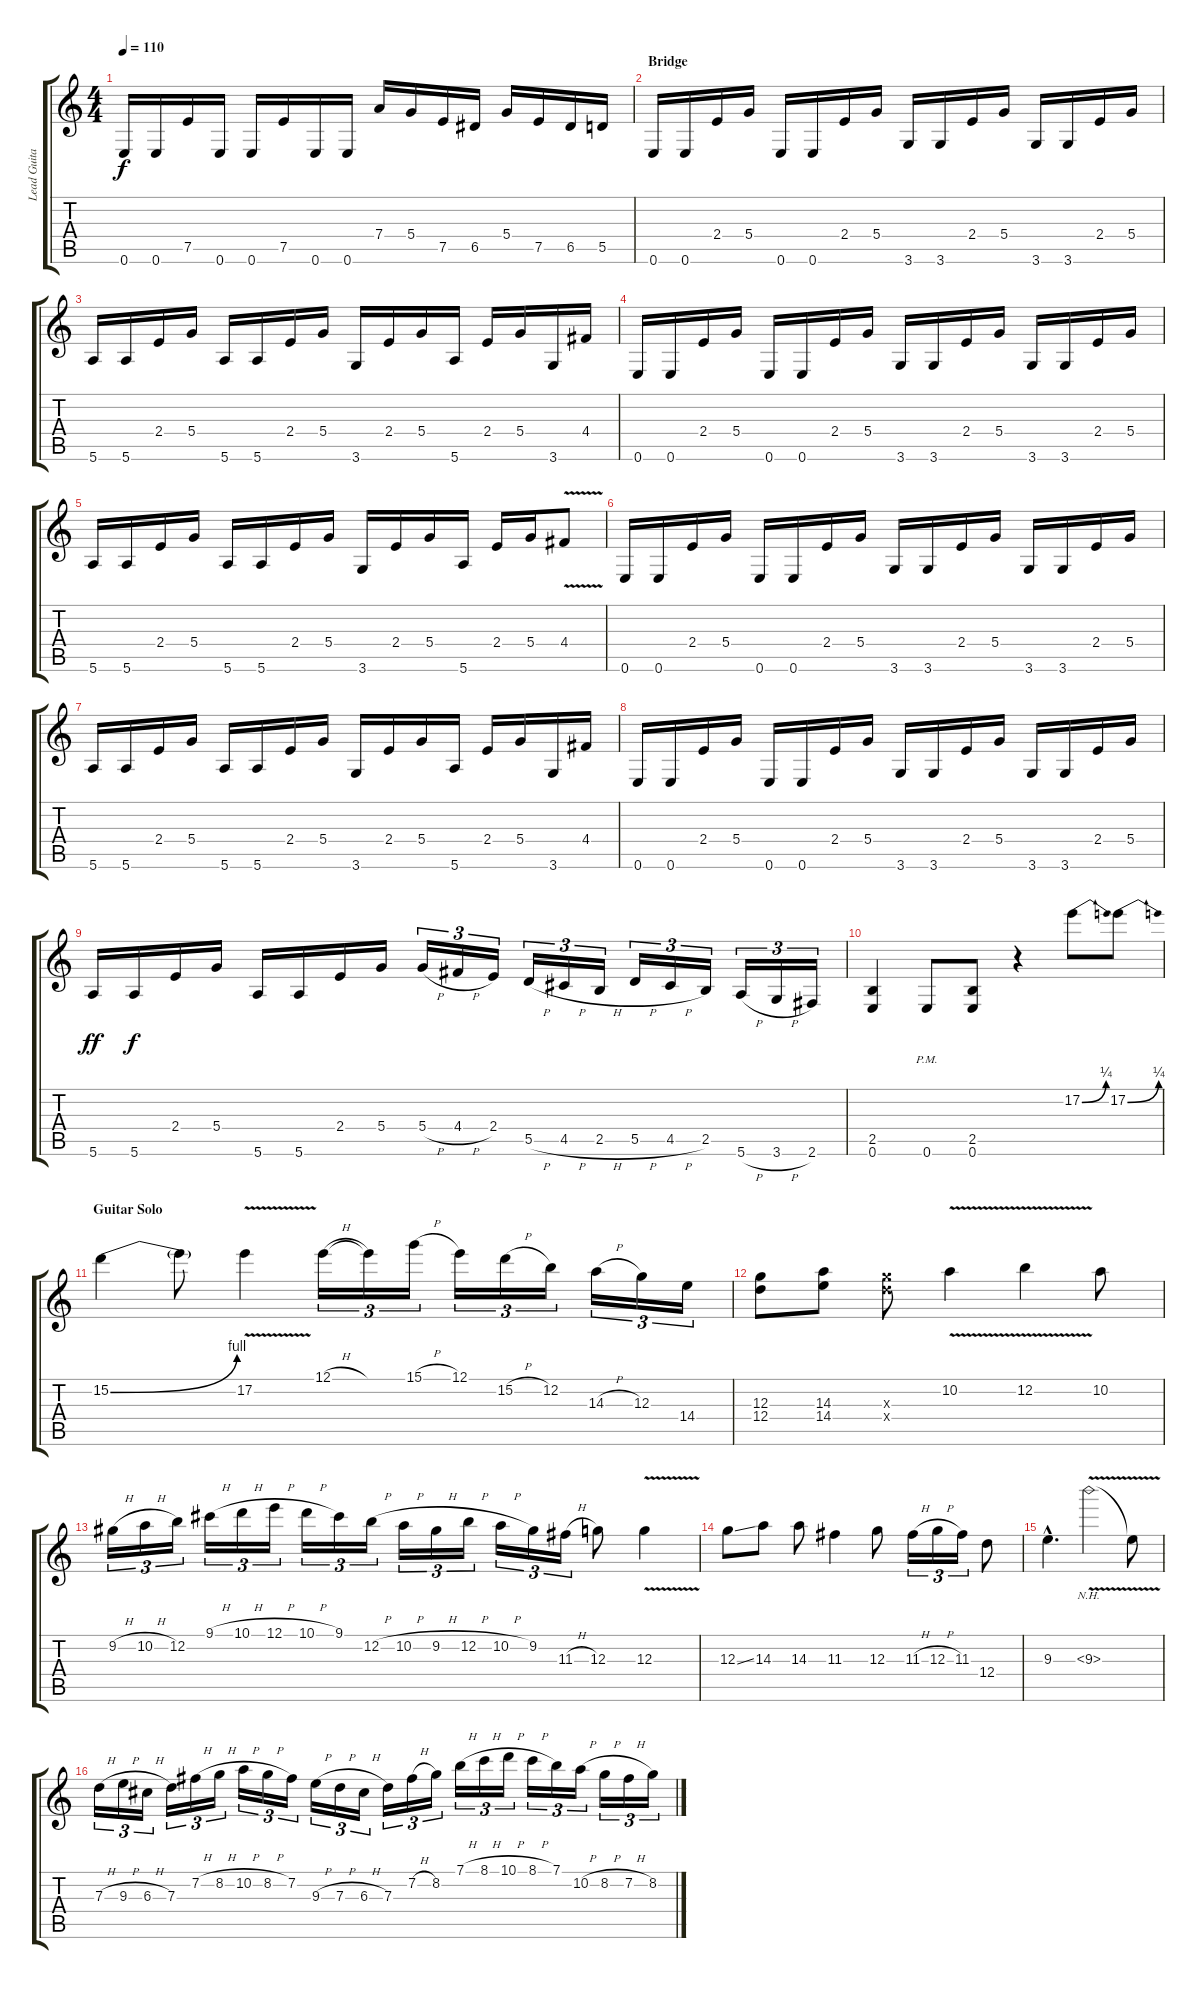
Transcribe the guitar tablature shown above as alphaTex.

\track ("Lead Guitar" "Lead Guita") {instrument distortionguitar}
\staff {score tabs}
\tuning (E4 B3 G3 D3 A2 E2) {hide}
\ts (4 4)
\tempo 110
\clef g2
\ks c
0.6.16{dy f} 0.6.16 7.5.16 0.6.16 0.6.16 7.5.16 0.6.16 0.6.16 7.4.16 5.4.16 7.5.16 6.5.16 5.4.16 7.5.16 6.5.16 5.5.16 |
\section ("" "Bridge ")
0.6.16 0.6.16 2.4.16 5.4.16 0.6.16 0.6.16 2.4.16 5.4.16 3.6.16 3.6.16 2.4.16 5.4.16 3.6.16 3.6.16 2.4.16 5.4.16 |
5.6.16 5.6.16 2.4.16 5.4.16 5.6.16 5.6.16 2.4.16 5.4.16 3.6.16 2.4.16 5.4.16 5.6.16 2.4.16 5.4.16 3.6.16 4.4.16 |
0.6.16 0.6.16 2.4.16 5.4.16 0.6.16 0.6.16 2.4.16 5.4.16 3.6.16 3.6.16 2.4.16 5.4.16 3.6.16 3.6.16 2.4.16 5.4.16 |
5.6.16 5.6.16 2.4.16 5.4.16 5.6.16 5.6.16 2.4.16 5.4.16 3.6.16 2.4.16 5.4.16 5.6.16 2.4.16 5.4.16 4.4{v}.8 |
0.6.16 0.6.16 2.4.16 5.4.16 0.6.16 0.6.16 2.4.16 5.4.16 3.6.16 3.6.16 2.4.16 5.4.16 3.6.16 3.6.16 2.4.16 5.4.16 |
5.6.16 5.6.16 2.4.16 5.4.16 5.6.16 5.6.16 2.4.16 5.4.16 3.6.16 2.4.16 5.4.16 5.6.16 2.4.16 5.4.16 3.6.16 4.4.16 |
0.6.16 0.6.16 2.4.16 5.4.16 0.6.16 0.6.16 2.4.16 5.4.16 3.6.16 3.6.16 2.4.16 5.4.16 3.6.16 3.6.16 2.4.16 5.4.16 |
5.6.16{dy ff} 5.6.16{dy f} 2.4.16 5.4.16 5.6.16 5.6.16 2.4.16 5.4.16 5.4{h}.16{tu (3 2)} 4.4{h}.16{tu (3 2)} 2.4.16{tu (3 2)} 5.5{h}.16{tu (3 2)} 4.5{h}.16{tu (3 2)} 2.5{h}.16{tu (3 2)} 5.5{h}.16{tu (3 2)} 4.5{h}.16{tu (3 2)} 2.5.16{tu (3 2)} 5.6{h}.16{tu (3 2)} 3.6{h}.16{tu (3 2)} 2.6.16{tu (3 2)} |
(2.5 0.6).4 0.6{pm}.8 (2.5 0.6).8 r.4 17.2{be (bend 0 0 60 1)}.8 17.2{be (bend 0 0 60 1)}.8 |
\section ("" "Guitar Solo")
15.2{be (bend 0 0 60 4)}.4 15.2{t}.8 17.2{v}.4 12.1{h}.16{tu (3 2)} 12.1{t}.16{tu (3 2)} 15.1{h}.16{tu (3 2)} 12.1.16{tu (3 2)} 15.2{h}.16{tu (3 2)} 12.2.16{tu (3 2)} 14.3{h}.16{tu (3 2)} 12.3.16{tu (3 2)} 14.4.16{tu (3 2)} |
(12.3 12.4).8 (14.3 14.4).8 (12.3{x} 12.4{x}).8 10.2{v}.4 12.2{v}.4 10.2.8 |
9.2{h}.16{tu (3 2)} 10.2{h}.16{tu (3 2)} 12.2.16{tu (3 2)} 9.1{h}.16{tu (3 2)} 10.1{h}.16{tu (3 2)} 12.1{h}.16{tu (3 2)} 10.1{h}.16{tu (3 2)} 9.1.16{tu (3 2)} 12.2{h}.16{tu (3 2)} 10.2{h}.16{tu (3 2)} 9.2{h}.16{tu (3 2)} 12.2{h}.16{tu (3 2)} 10.2{h}.16{tu (3 2)} 9.2.16{tu (3 2)} 11.3{h}.16{tu (3 2)} 12.3.8 12.3{v}.4 |
12.3{ss}.8 14.3.8 14.3.8 11.3.4 12.3.8 11.3{h}.16{tu (3 2)} 12.3{h}.16{tu (3 2)} 11.3.16{tu (3 2)} 12.4.8 |
9.3{hac}.4{d} 9.3{nh v}.2 9.3{t}.8 |
7.3{h}.16{tu (3 2)} 9.3{h}.16{tu (3 2)} 6.3{h}.16{tu (3 2)} 7.3.16{tu (3 2)} 7.2{h}.16{tu (3 2)} 8.2{h}.16{tu (3 2)} 10.2{h}.16{tu (3 2)} 8.2{h}.16{tu (3 2)} 7.2.16{tu (3 2)} 9.3{h}.16{tu (3 2)} 7.3{h}.16{tu (3 2)} 6.3{h}.16{tu (3 2)} 7.3.16{tu (3 2)} 7.2{h}.16{tu (3 2)} 8.2.16{tu (3 2)} 7.1{h}.16{tu (3 2)} 8.1{h}.16{tu (3 2)} 10.1{h}.16{tu (3 2)} 8.1{h}.16{tu (3 2)} 7.1.16{tu (3 2)} 10.2{h}.16{tu (3 2)} 8.2{h}.16{tu (3 2)} 7.2{h}.16{tu (3 2)} 8.2.16{tu (3 2)}
